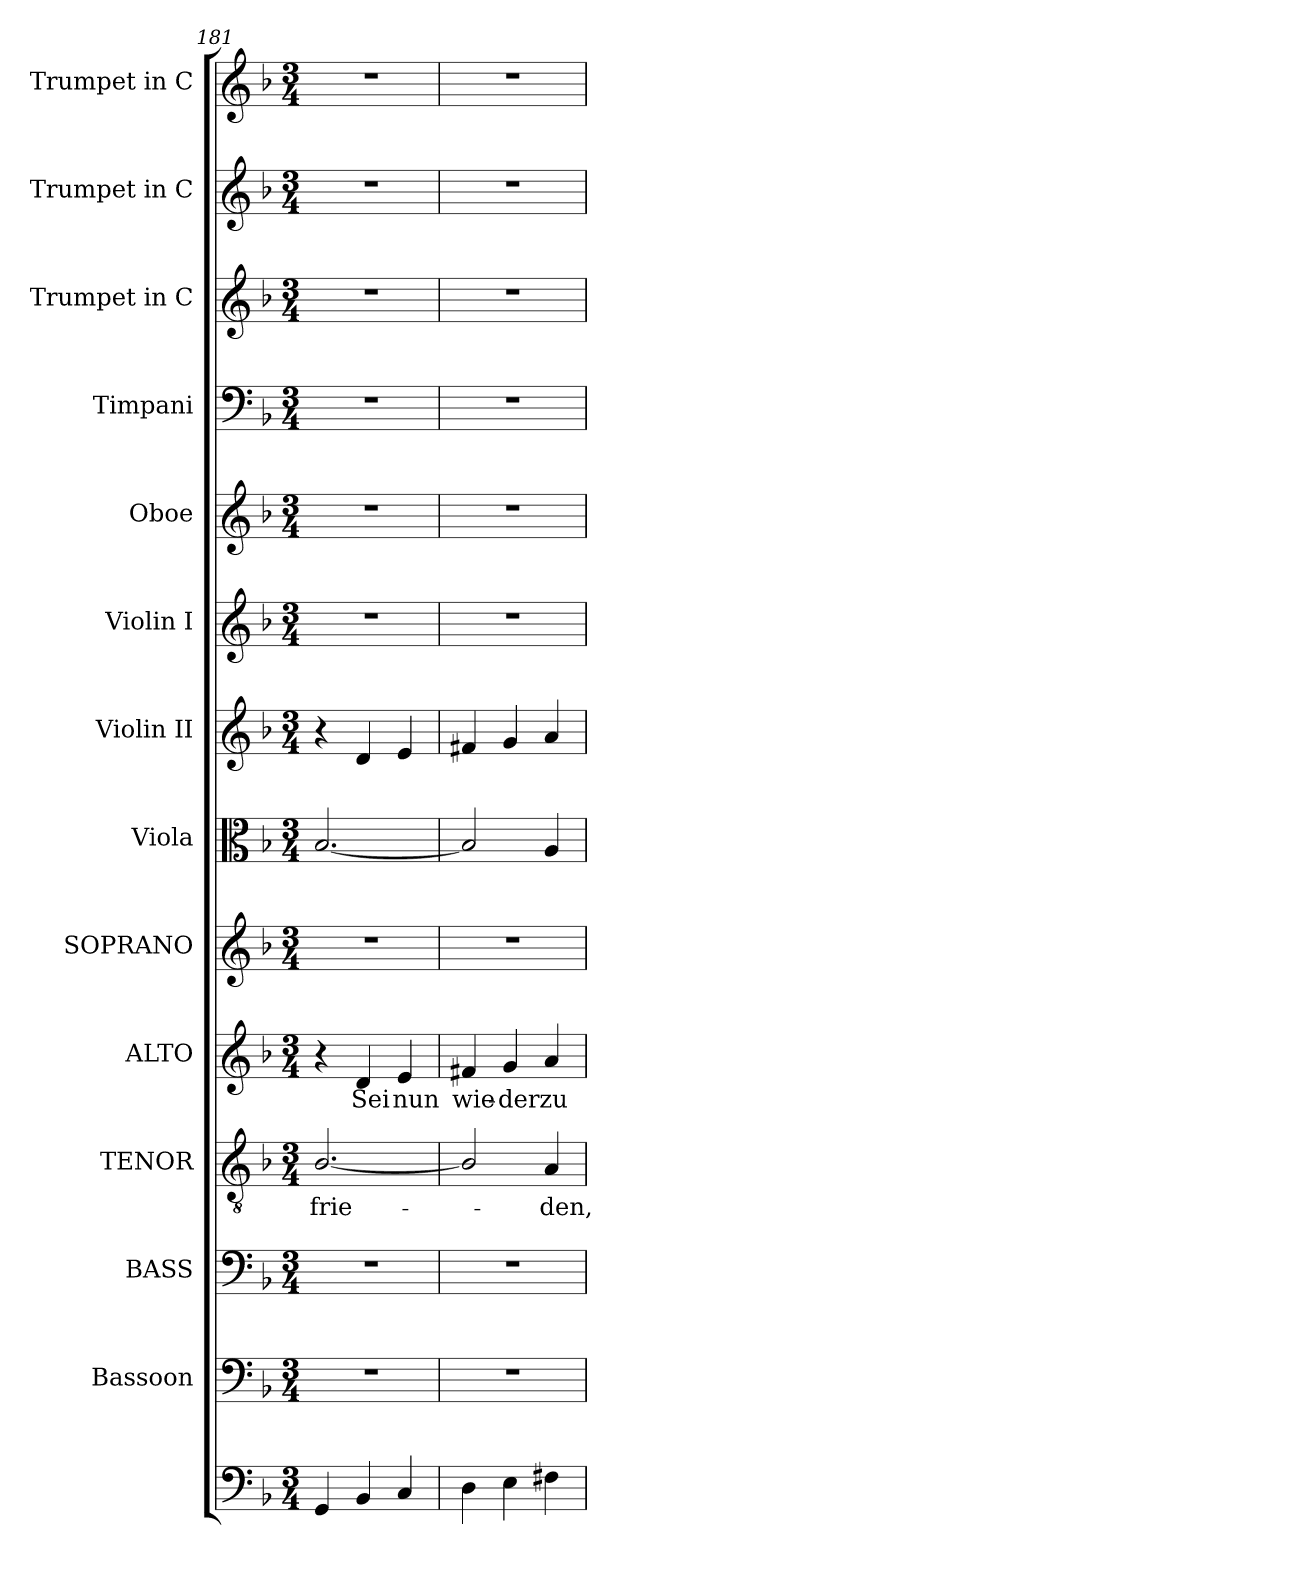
**kern	**kern	**kern	**kern	**text	**kern	**text	**kern	**kern	**kern	**kern	**kern	**kern	**kern	**kern	**kern
*part14	*part13	*part12	*part11	*part11	*part10	*part10	*part9	*part8	*part7	*part6	*part5	*part4	*part3	*part2	*part1
*staff14	*staff13	*staff12	*staff11	*staff11	*staff10	*staff10	*staff9	*staff8	*staff7	*staff6	*staff5	*staff4	*staff3	*staff2	*staff1
*	*I"Bassoon	*I"BASS	*I"TENOR	*	*I"ALTO	*	*I"SOPRANO	*I"Viola	*I"Violin II	*I"Violin I	*I"Oboe	*I"Timpani	*I"Trumpet in C	*I"Trumpet in C	*I"Trumpet in C
*	*	*	*	*	*I'Alto	*	*I'Soprano	*I'Viola	*I'Violin II	*I'Violin I	*I'Oboe	*I'Timp.	*	*	*
*clefF4	*clefF4	*clefF4	*clefGv2	*	*clefG2	*	*clefG2	*clefC3	*clefG2	*clefG2	*clefG2	*clefF4	*clefG2	*clefG2	*clefG2
*	*	*	*ITrd7c12	*	*	*	*	*	*	*	*	*	*	*	*
*k[b-]	*k[b-]	*k[b-]	*k[b-]	*	*k[b-]	*	*k[b-]	*k[b-]	*k[b-]	*k[b-]	*k[b-]	*k[b-]	*k[b-]	*k[b-]	*k[b-]
*F:	*F:	*F:	*F:	*	*F:	*	*F:	*F:	*F:	*F:	*F:	*F:	*F:	*F:	*F:
*M3/4	*M3/4	*M3/4	*M3/4	*	*M3/4	*	*M3/4	*M3/4	*M3/4	*M3/4	*M3/4	*M3/4	*M3/4	*M3/4	*M3/4
=181	=181	=181	=181	=181	=181	=181	=181	=181	=181	=181	=181	=181	=181	=181	=181
!	!LO:N:vis=1	!LO:N:vis=1	!	!	!	!	!	!	!	!	!	!	!	!	!
!	!	!	!	!LO:LY:b:color=#000000	!	!	!LO:N:vis=1	!	!	!LO:N:vis=1	!LO:N:vis=1	!LO:N:vis=1	!LO:N:vis=1	!LO:N:vis=1	!LO:N:vis=1
4GGi/	2.r	2.r	[2.BB-i/	-frie-	4r	.	2.r	[2.B-i/	4r	2.r	2.r	2.r	2.r	2.r	2.r
!	!	!	!	!	!	!LO:LY:b:color=#000000	!	!	!	!	!	!	!	!	!
4BB-i/	.	.	.	.	4di/	Sei	.	.	4di/	.	.	.	.	.	.
!	!	!	!	!	!	!LO:LY:b:color=#000000	!	!	!	!	!	!	!	!	!
4Ci/	.	.	.	.	4ei/	nun	.	.	4ei/	.	.	.	.	.	.
=182	=182	=182	=182	=182	=182	=182	=182	=182	=182	=182	=182	=182	=182	=182	=182
!	!LO:N:vis=1	!LO:N:vis=1	!	!	!	!	!	!	!	!	!	!	!	!	!
!	!	!	!	!	!	!LO:LY:b:color=#000000	!LO:N:vis=1	!	!	!LO:N:vis=1	!LO:N:vis=1	!LO:N:vis=1	!LO:N:vis=1	!LO:N:vis=1	!LO:N:vis=1
4Di\	2.r	2.r	2BB-i/]	.	4f#Xi/	wie-	2.r	2B-i/]	4f#Xi/	2.r	2.r	2.r	2.r	2.r	2.r
!	!	!	!	!	!	!LO:LY:b:color=#000000	!	!	!	!	!	!	!	!	!
4Ei\	.	.	.	.	4gi/	-der	.	.	4gi/	.	.	.	.	.	.
!	!	!	!	!LO:LY:b:color=#000000	!	!	!	!	!	!	!	!	!	!	!
!	!	!	!	!	!	!LO:LY:b:color=#000000	!	!	!	!	!	!	!	!	!
4F#Xi\	.	.	4AAi/	-den,	4ai/	zu-	.	4Ai/	4ai/	.	.	.	.	.	.
=	=	=	=	=	=	=	=	=	=	=	=	=	=	=	=
*-	*-	*-	*-	*-	*-	*-	*-	*-	*-	*-	*-	*-	*-	*-	*-
